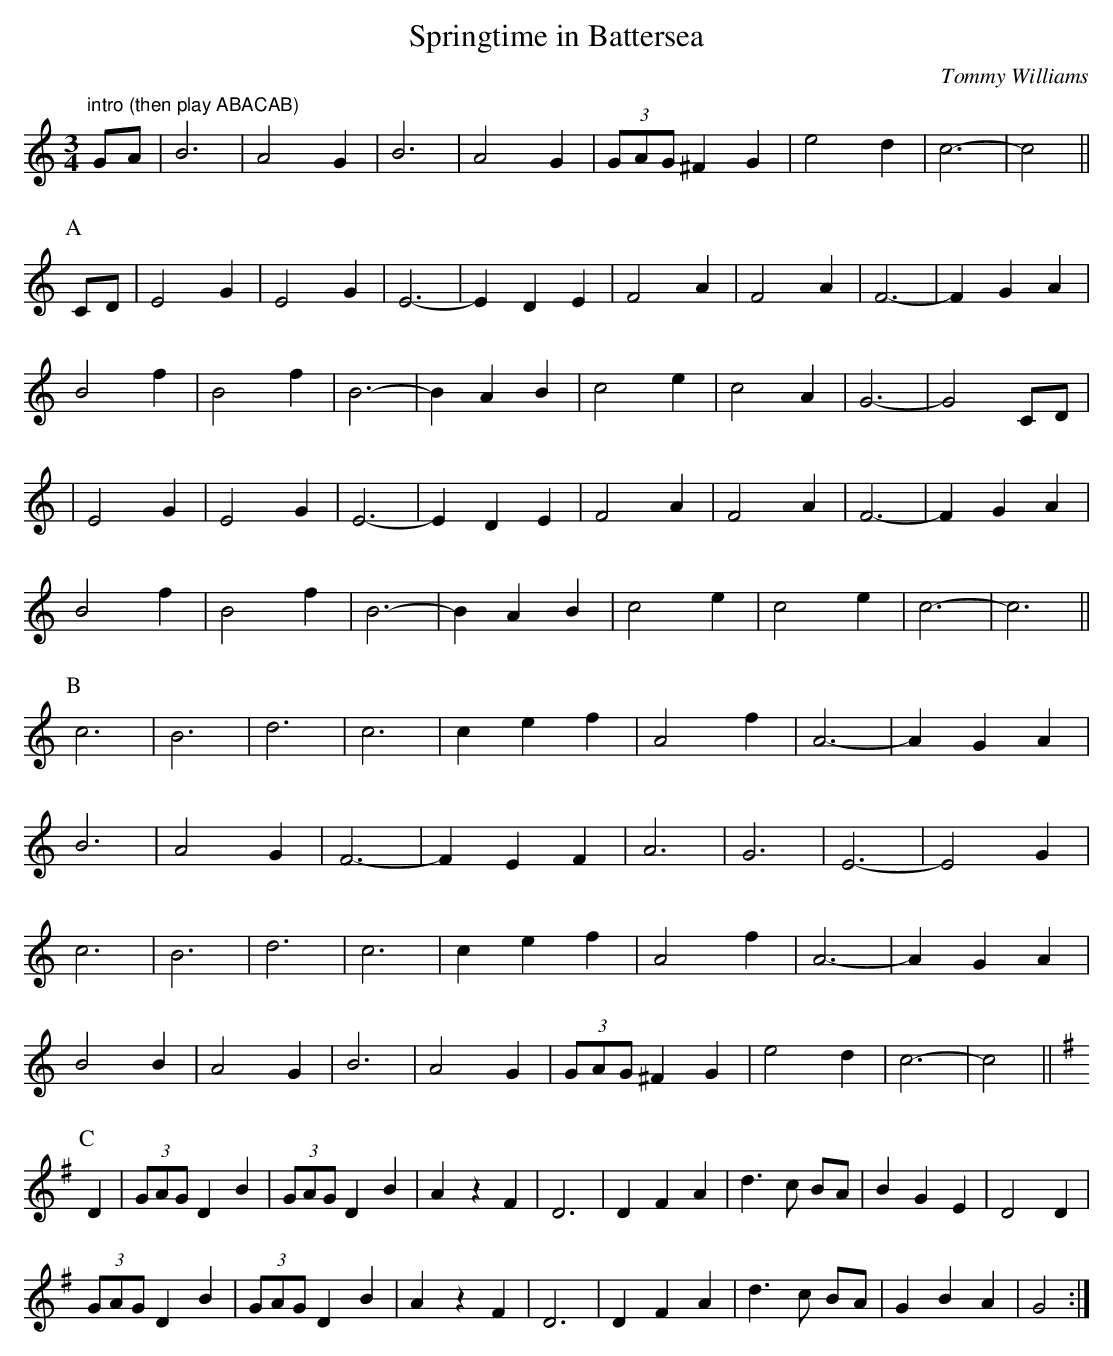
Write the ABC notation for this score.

X:1
T:Springtime in Battersea
C:Tommy Williams
M:3/4
L:1/8
K:C
"intro (then play ABACAB)"
GA | B6 | A4 G2 | B6 | A4 G2 | (3GAG ^F2 G2 | e4 d2 | c6- | c4 ||
P:A
CD | E4 G2 | E4 G2 | E6- | E2D2E2 | F4 A2 | F4 A2 | F6- | F2 G2 A2 |
B4 f2 | B4 f2 | B6- | B2 A2 B2 | c4 e2 | c4 A2 | G6- | G4 CD |
| E4 G2 | E4 G2 | E6- | E2D2E2 | F4 A2 | F4 A2 | F6- | F2 G2 A2 |
B4 f2 | B4 f2 | B6- | B2 A2 B2 | c4 e2 | c4 e2 | c6- | c6 ||
P:B
c6 | B6 | d6 | c6 | c2 e2 f2 | A4 f2 | A6- | A2 G2 A2 |
B6 | A4 G2 | F6- | F2 E2 F2 | A6 | G6 | E6- | E4 G2 |
c6 | B6 | d6 | c6 | c2 e2 f2 | A4 f2 | A6- | A2 G2 A2 |
B4 B2 | A4 G2 | B6 | A4 G2 | (3GAG ^F2 G2 | e4 d2 | c6- | c4 ||
P:C
K:G
D2 | (3GAG D2B2 | (3GAG D2 B2 | A2 z2 F2 | D6 | D2 F2 A2 | d3c BA |\
B2 G2 E2 | D4 D2 |
(3GAG D2B2 | (3GAG D2 B2 | A2 z2 F2 | D6 | D2 F2 A2 | d3c BA |\
G2 B2 A2 | G4 :|
